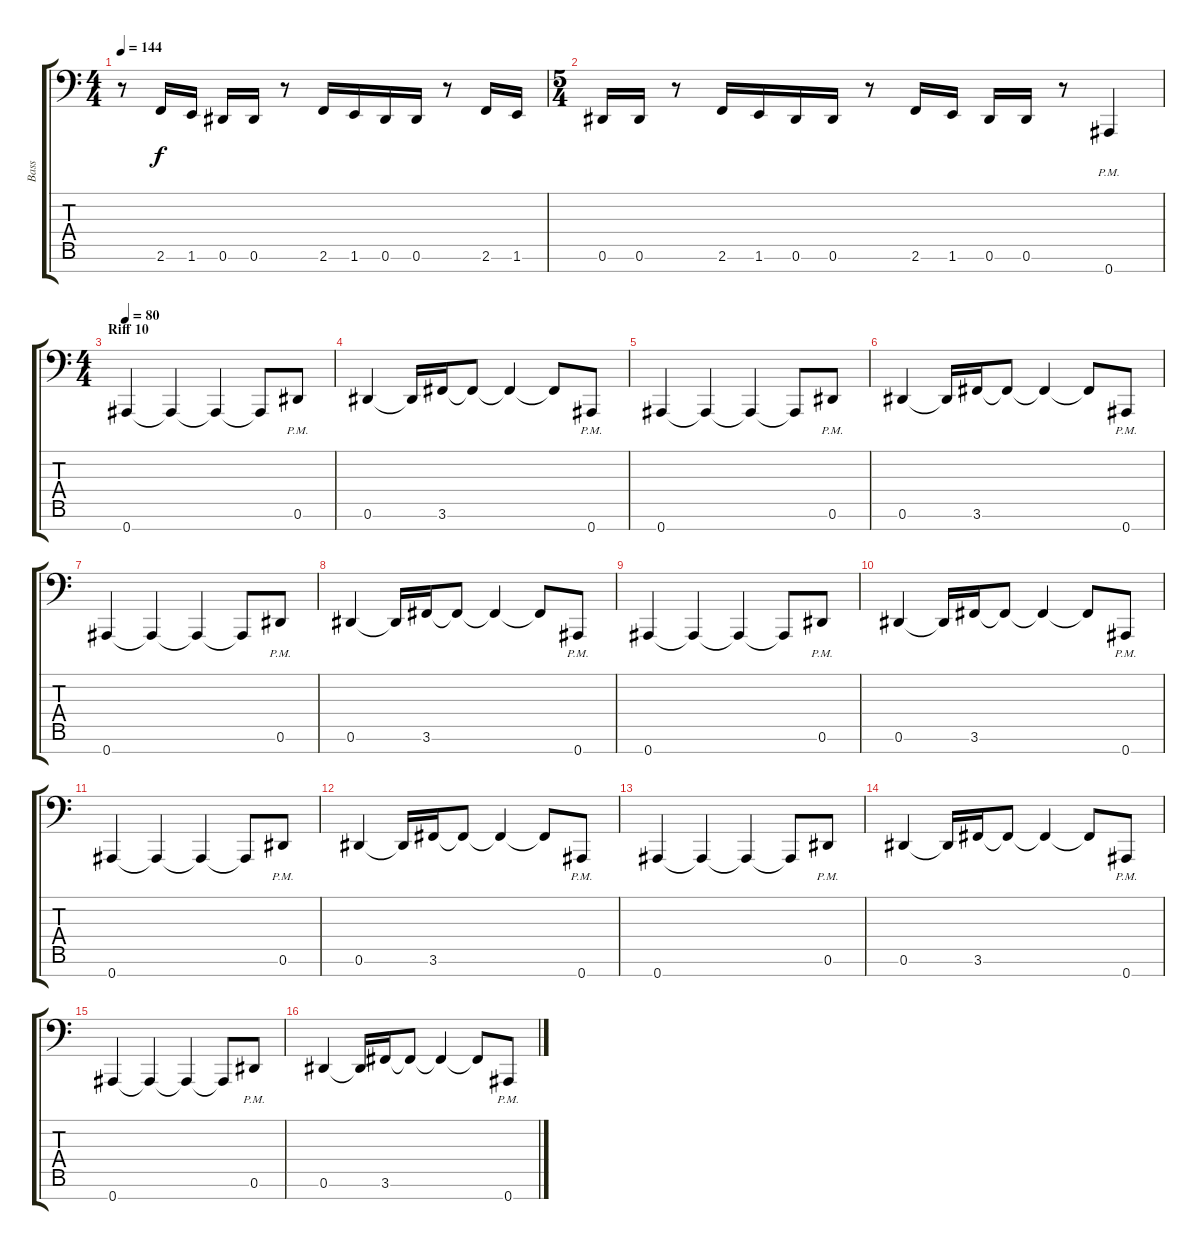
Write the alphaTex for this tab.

\track ("Bass" "Bass") {instrument electricbassfinger}
\staff {score tabs}
\tuning (Eb3 Bb2 Gb2 Db2 Ab1 Eb1 Bb0) {hide}
\ts (4 4)
\tempo 144
\clef f4
\ks c
r.8{dy f} 2.6.16 1.6.16 0.6.16 0.6.16 r.8 2.6.16 1.6.16 0.6.16 0.6.16 r.8 2.6.16 1.6.16 |
\ts (5 4)
0.6.16 0.6.16 r.8 2.6.16 1.6.16 0.6.16 0.6.16 r.8 2.6.16 1.6.16 0.6.16 0.6.16 r.8 0.7{pm}.4 |
\ts (4 4)
\section ("" "Riff 10")
\tempo 80
0.7.4 0.7{t}.4 0.7{t}.4 0.7{t}.8 0.6{pm}.8 |
0.6.4 0.6{t}.16 3.6.16 3.6{t}.8 3.6{t}.4 3.6{t}.8 0.7{pm}.8 |
0.7.4 0.7{t}.4 0.7{t}.4 0.7{t}.8 0.6{pm}.8 |
0.6.4 0.6{t}.16 3.6.16 3.6{t}.8 3.6{t}.4 3.6{t}.8 0.7{pm}.8 |
0.7.4 0.7{t}.4 0.7{t}.4 0.7{t}.8 0.6{pm}.8 |
0.6.4 0.6{t}.16 3.6.16 3.6{t}.8 3.6{t}.4 3.6{t}.8 0.7{pm}.8 |
0.7.4 0.7{t}.4 0.7{t}.4 0.7{t}.8 0.6{pm}.8 |
0.6.4 0.6{t}.16 3.6.16 3.6{t}.8 3.6{t}.4 3.6{t}.8 0.7{pm}.8 |
0.7.4 0.7{t}.4 0.7{t}.4 0.7{t}.8 0.6{pm}.8 |
0.6.4 0.6{t}.16 3.6.16 3.6{t}.8 3.6{t}.4 3.6{t}.8 0.7{pm}.8 |
0.7.4 0.7{t}.4 0.7{t}.4 0.7{t}.8 0.6{pm}.8 |
0.6.4 0.6{t}.16 3.6.16 3.6{t}.8 3.6{t}.4 3.6{t}.8 0.7{pm}.8 |
0.7.4 0.7{t}.4 0.7{t}.4 0.7{t}.8 0.6{pm}.8 |
0.6.4 0.6{t}.16 3.6.16 3.6{t}.8 3.6{t}.4 3.6{t}.8 0.7{pm}.8
